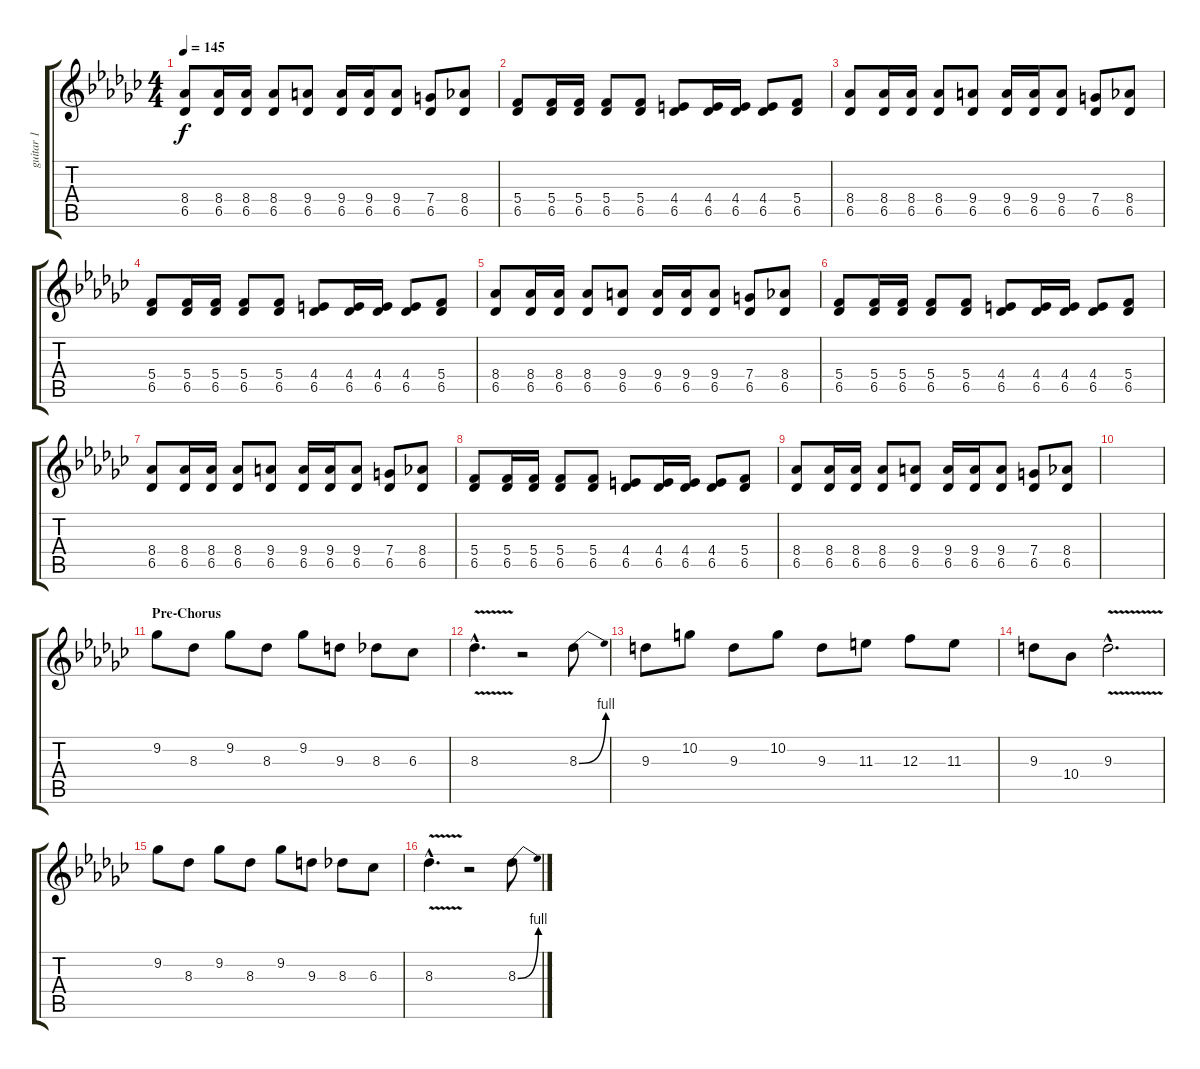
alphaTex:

\track ("guitar 1" "guitar 1") {instrument distortionguitar}
\staff {score tabs}
\tuning (D4 A3 F3 C3 G2 D2) {hide}
\ts (4 4)
\tempo 145
\clef g2
\ks gb
(8.4 6.5).8{dy f} (8.4 6.5).16 (8.4 6.5).16 (8.4 6.5).8 (9.4 6.5).8 (9.4 6.5).16 (9.4 6.5).16 (9.4 6.5).8 (7.4 6.5).8 (8.4 6.5).8 |
(5.4 6.5).8 (5.4 6.5).16 (5.4 6.5).16 (5.4 6.5).8 (5.4 6.5).8 (4.4 6.5).8 (4.4 6.5).16 (4.4 6.5).16 (4.4 6.5).8 (5.4 6.5).8 |
(8.4 6.5).8 (8.4 6.5).16 (8.4 6.5).16 (8.4 6.5).8 (9.4 6.5).8 (9.4 6.5).16 (9.4 6.5).16 (9.4 6.5).8 (7.4 6.5).8 (8.4 6.5).8 |
(5.4 6.5).8 (5.4 6.5).16 (5.4 6.5).16 (5.4 6.5).8 (5.4 6.5).8 (4.4 6.5).8 (4.4 6.5).16 (4.4 6.5).16 (4.4 6.5).8 (5.4 6.5).8 |
(8.4 6.5).8 (8.4 6.5).16 (8.4 6.5).16 (8.4 6.5).8 (9.4 6.5).8 (9.4 6.5).16 (9.4 6.5).16 (9.4 6.5).8 (7.4 6.5).8 (8.4 6.5).8 |
(5.4 6.5).8 (5.4 6.5).16 (5.4 6.5).16 (5.4 6.5).8 (5.4 6.5).8 (4.4 6.5).8 (4.4 6.5).16 (4.4 6.5).16 (4.4 6.5).8 (5.4 6.5).8 |
(8.4 6.5).8 (8.4 6.5).16 (8.4 6.5).16 (8.4 6.5).8 (9.4 6.5).8 (9.4 6.5).16 (9.4 6.5).16 (9.4 6.5).8 (7.4 6.5).8 (8.4 6.5).8 |
(5.4 6.5).8 (5.4 6.5).16 (5.4 6.5).16 (5.4 6.5).8 (5.4 6.5).8 (4.4 6.5).8 (4.4 6.5).16 (4.4 6.5).16 (4.4 6.5).8 (5.4 6.5).8 |
(8.4 6.5).8 (8.4 6.5).16 (8.4 6.5).16 (8.4 6.5).8 (9.4 6.5).8 (9.4 6.5).16 (9.4 6.5).16 (9.4 6.5).8 (7.4 6.5).8 (8.4 6.5).8 |
|
\section ("" "Pre-Chorus")
9.2.8 8.3.8 9.2.8 8.3.8 9.2.8 9.3.8 8.3.8 6.3.8 |
8.3{v hac}.4{d} r.2 8.3{be (bend 0 0 60 4)}.8 |
9.3.8 10.2.8 9.3.8 10.2.8 9.3.8 11.3.8 12.3.8 11.3.8 |
9.3.8 10.4.8 9.3{v hac}.2{d} |
9.2.8 8.3.8 9.2.8 8.3.8 9.2.8 9.3.8 8.3.8 6.3.8 |
8.3{v hac}.4{d} r.2 8.3{be (bend 0 0 60 4)}.8
